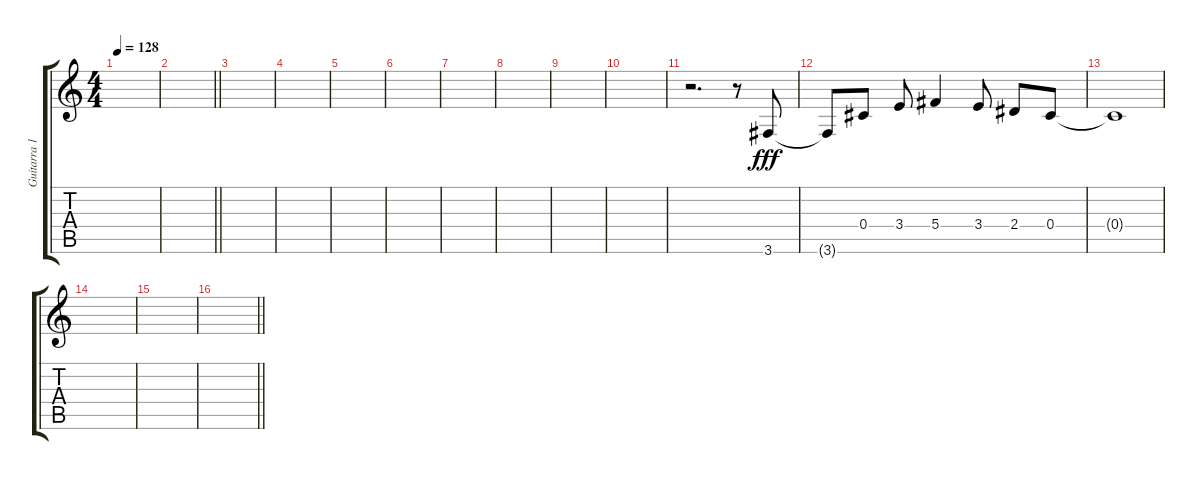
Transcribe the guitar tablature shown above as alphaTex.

\track ("Guitarra 1" "Guitarra 1") {instrument acousticguitarsteel}
\staff {score tabs}
\tuning (Eb4 Bb3 Gb3 Db3 Ab2 Eb2) {hide}
\ts (4 4)
\tempo 128
\clef g2
\ks c
|
\barLineRight lightlight
|
|
|
|
|
|
|
|
|
r.2{d} r.8 3.6.8{dy fff volume 16 instrument electricguitarclean} |
3.6{t}.8 0.4.8 3.4.8 5.4.4 3.4.8 2.4.8 0.4.8 |
0.4{t}.1 |
|
|
\barLineRight lightlight
